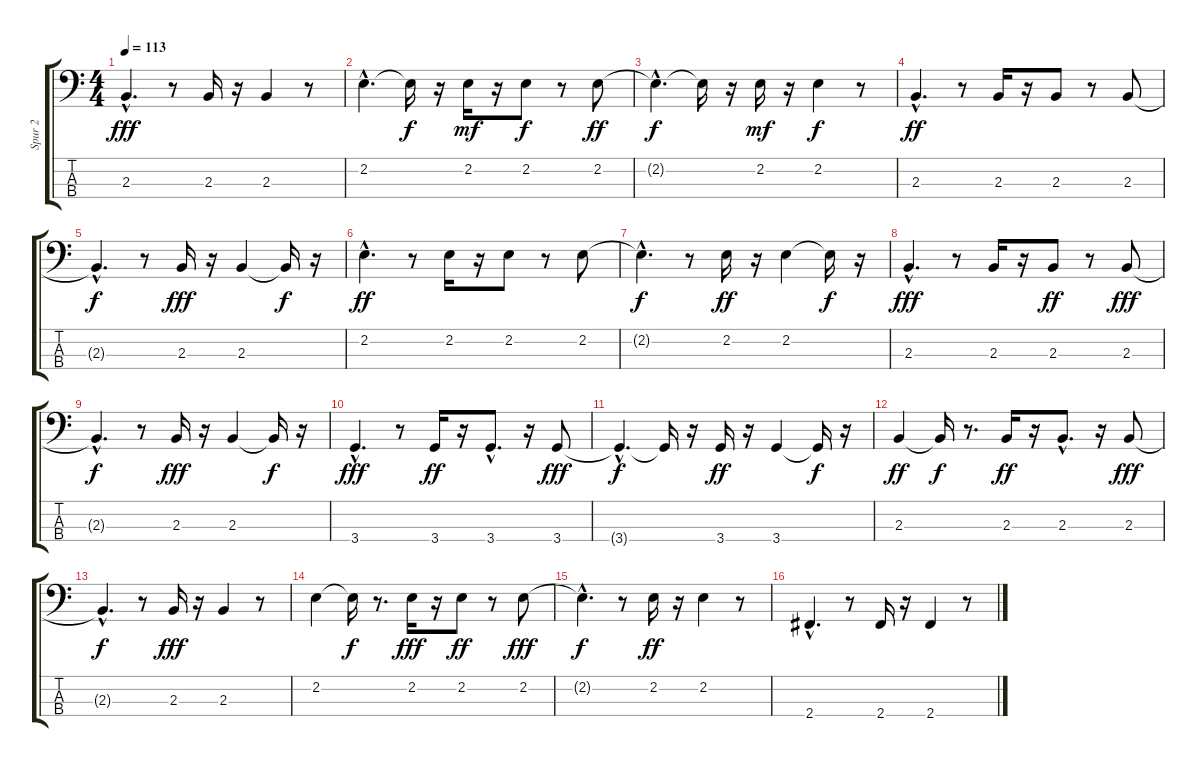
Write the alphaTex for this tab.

\track ("Spur 2" "Spur 2") {instrument electricbasspick}
\staff {score tabs}
\tuning (G2 D2 A1 E1) {hide}
\ts (4 4)
\tempo 113
\clef f4
\ks c
2.3{hac}.4{d dy fff} r.8 2.3.16 r.16 2.3.4 r.8 |
2.2{hac}.4{d} 2.2{t}.16{dy f} r.16 2.2.16{dy mf} r.16 2.2.8{dy f} r.8 2.2.8{dy ff} |
2.2{hac t}.4{d dy f} 2.2{t}.16 r.16 2.2.16{dy mf} r.16 2.2.4{dy f} r.8 |
2.3{hac}.4{d dy ff} r.8 2.3.16 r.16 2.3.8 r.8 2.3.8 |
2.3{hac t}.4{d dy f} r.8 2.3.16{dy fff} r.16 2.3.4 2.3{t}.16{dy f} r.16 |
2.2{hac}.4{d dy ff} r.8 2.2.16 r.16 2.2.8 r.8 2.2.8 |
2.2{hac t}.4{d dy f} r.8 2.2.16{dy ff} r.16 2.2.4 2.2{t}.16{dy f} r.16 |
2.3{hac}.4{d dy fff} r.8 2.3.16 r.16 2.3.8{dy ff} r.8 2.3.8{dy fff} |
2.3{hac t}.4{d dy f} r.8 2.3.16{dy fff} r.16 2.3.4 2.3{t}.16{dy f} r.16 |
3.4{hac}.4{d dy fff} r.8 3.4.16{dy ff} r.16 3.4{hac}.8{d} r.16 3.4.8{dy fff} |
3.4{hac t}.4{d dy f} 3.4{t}.16 r.16 3.4.16{dy ff} r.16 3.4.4 3.4{t}.16{dy f} r.16 |
2.3.4{dy ff} 2.3{t}.16{dy f} r.8{d} 2.3.16{dy ff} r.16 2.3{hac}.8{d} r.16 2.3.8{dy fff} |
2.3{hac t}.4{d dy f} r.8 2.3.16{dy fff} r.16 2.3.4 r.8 |
2.2.4 2.2{t}.16{dy f} r.8{d} 2.2.16{dy fff} r.16 2.2.8{dy ff} r.8 2.2.8{dy fff} |
2.2{hac t}.4{d dy f} r.8 2.2.16{dy ff} r.16 2.2.4 r.8 |
2.4{hac}.4{d} r.8 2.4.16 r.16 2.4.4 r.8
